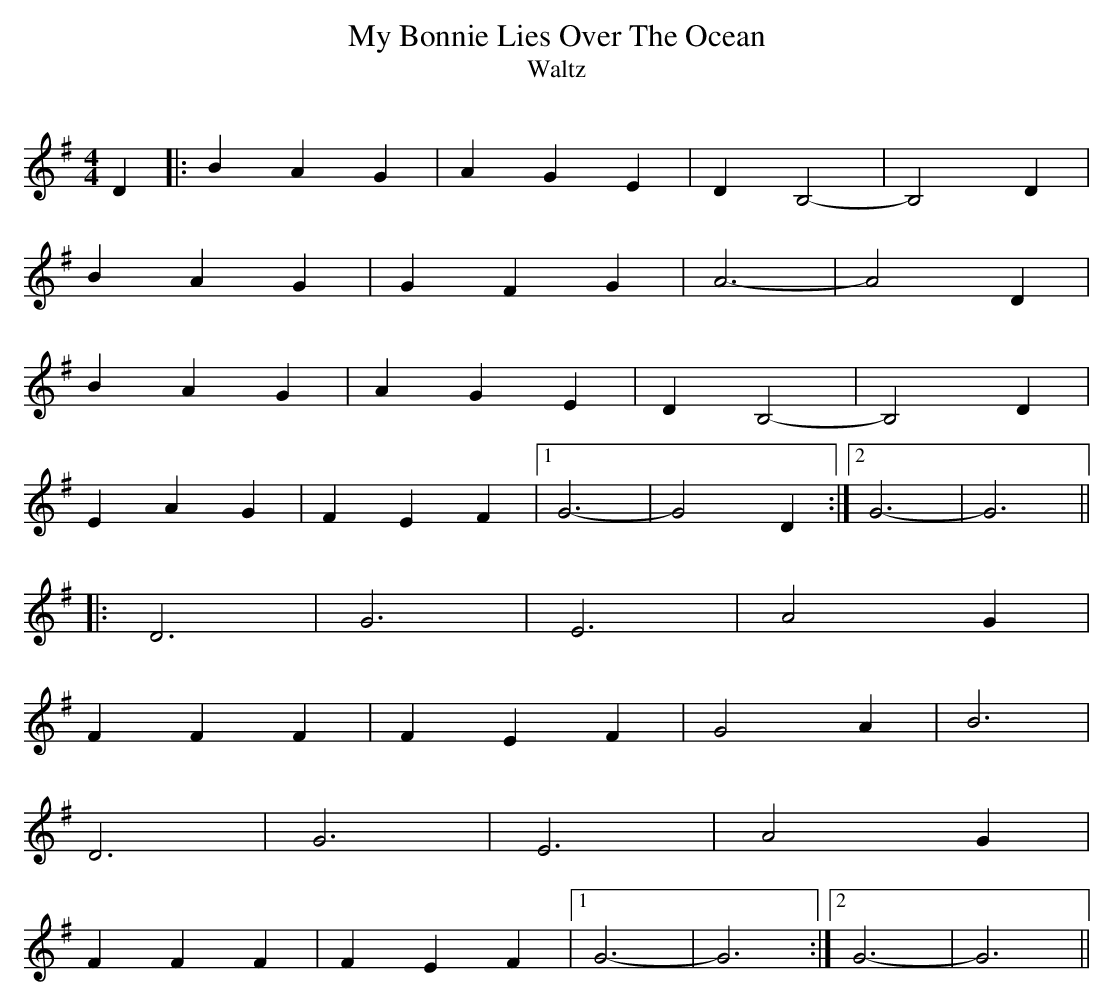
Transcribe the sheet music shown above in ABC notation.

X:1
T:My Bonnie Lies Over The Ocean
T:Waltz
Q:130
L:1/8
M:4/4
K:G
D2 |: B2 A2 G2 | A2 G2 E2 | D2 B,4 | -B,4 D2 |
B2 A2 G2 | G2 F2 G2 | A6 | -A4 D2 |
B2 A2 G2 | A2 G2 E2 | D2 B,4 | -B,4 D2 |
E2 A2 G2 | F2 E2 F2 |1 G6 | -G4 D2 :|2 G6 | -G6 ||
|: D6 | G6 | E6 | A4 G2 |
F2 F2 F2 | F2 E2 F2 | G4 A2 | B6 |
D6 | G6 | E6 | A4 G2 |
F2 F2 F2 | F2 E2 F2 |1 G6 | -G6 :|2 G6 | -G6 ||
